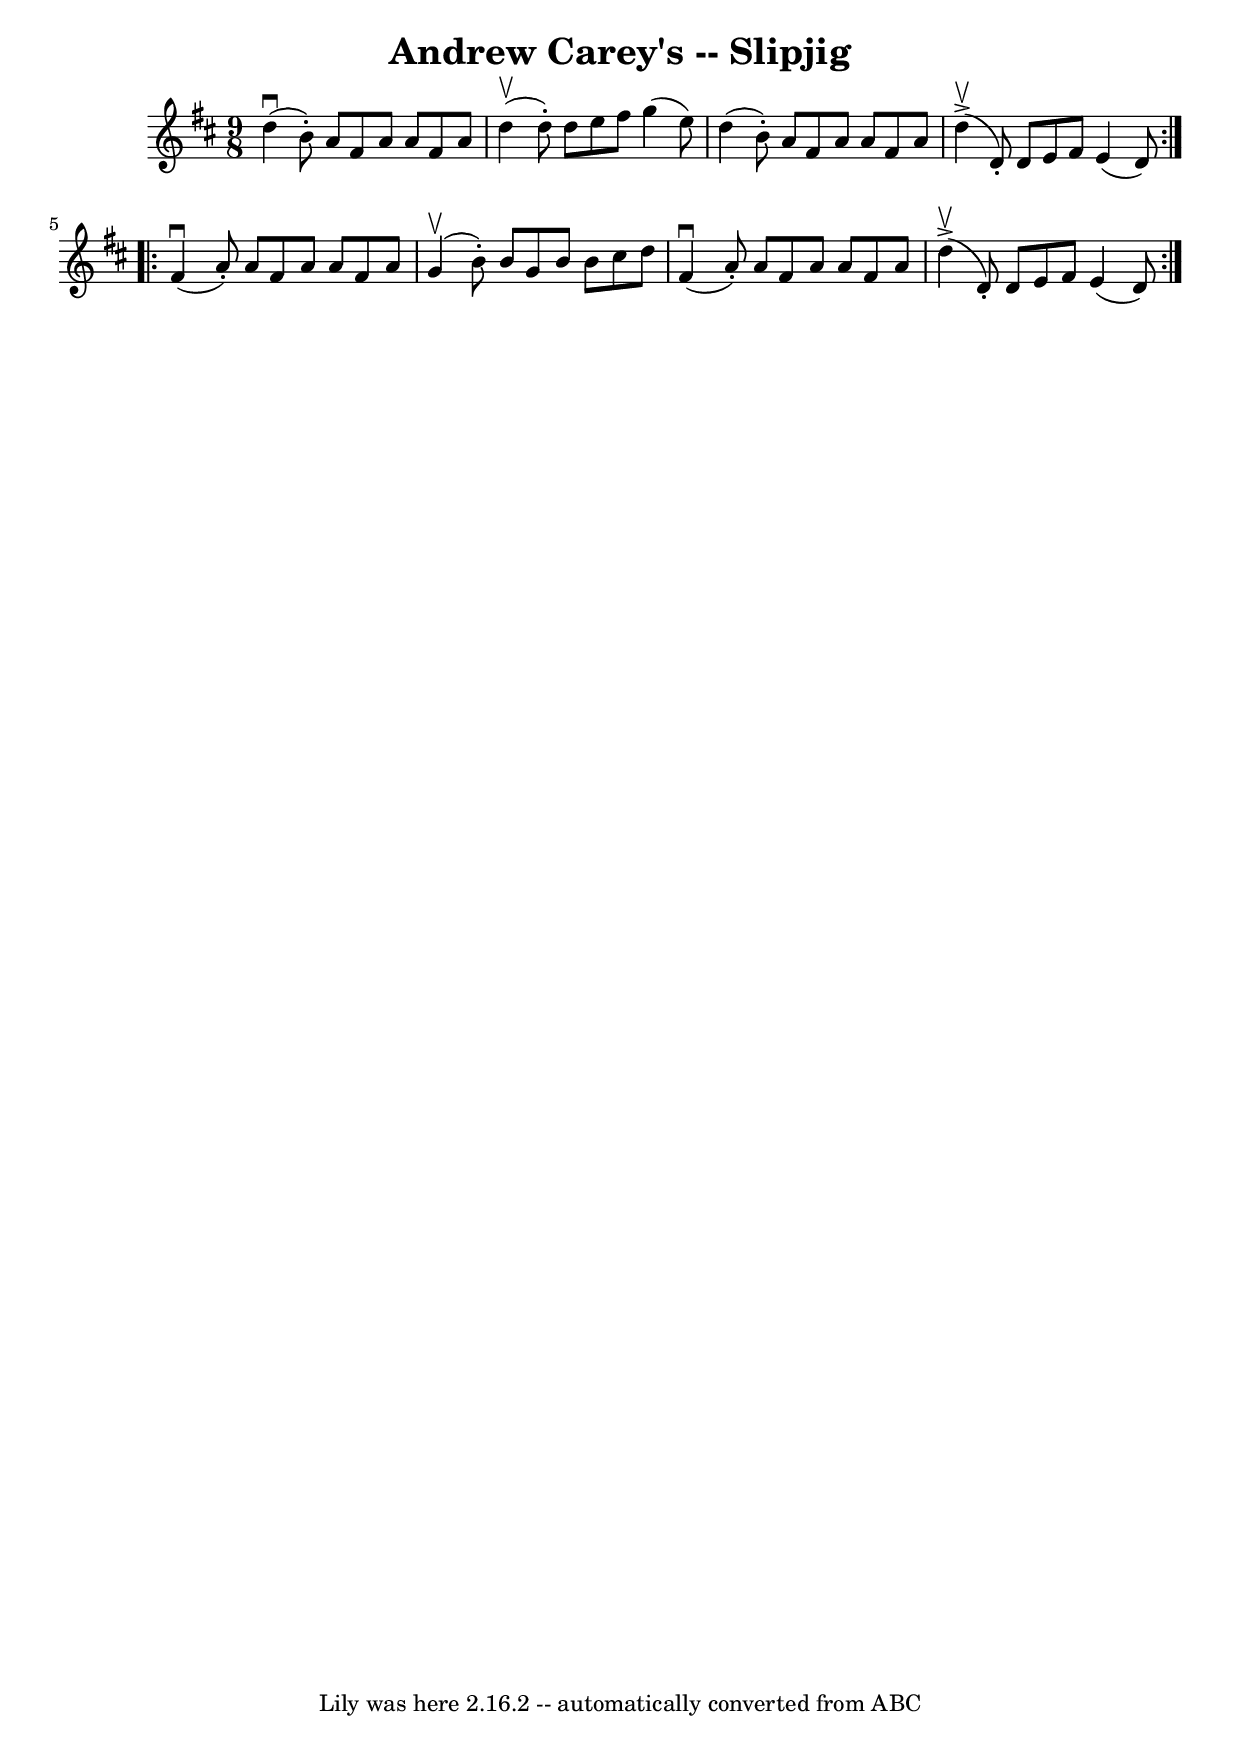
\version "2.16.2"
\include "Mammoth.ily"
\header {
  %% book = "Ryan's Mammoth Collection"
  crossRefNumber = "1"
  footnotes = ""
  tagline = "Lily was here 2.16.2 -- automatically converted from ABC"
  title = "Andrew Carey's -- Slipjig"

}
voicedefault =  {



  \repeat volta 2 {

    \time 9/8 
    \key d \major
    d''4^\downbow(b'8 -.) a'8 fis'8 a'8    
    a'8 fis'8 a'8  |
    d''4^\upbow(d''8 -.) d''8 e''8    
    fis''8 g''4 (e''8) |
    d''4 (b'8 -.) a'8 fis'8 a'8 
    a'8 fis'8 a'8  |
    d''4^\upbow^\accent(d'8 -.) d'8    
    e'8 fis'8 e'4 (d'8) 
  } 
  \repeat volta 2 {
    fis'4^\downbow(a'8 
    -.) a'8 fis'8 a'8 a'8 fis'8 a'8  |
    g'4^\upbow(
    b'8 -.) b'8 g'8 b'8 b'8 cis''8 d''8  |
    fis'4 ^\downbow(a'8 -.) a'8 fis'8 a'8 a'8 fis'8 a'8  |
    
    d''4^\upbow^\accent(d'8 -.) d'8 e'8 fis'8 e'4 (d'8) 
  }   

}

\score{
  <<

    \context Staff="default"
    {
      \voicedefault 
      
    }

  >>
  \layout {
    
  }
  \midi {
  }

}
